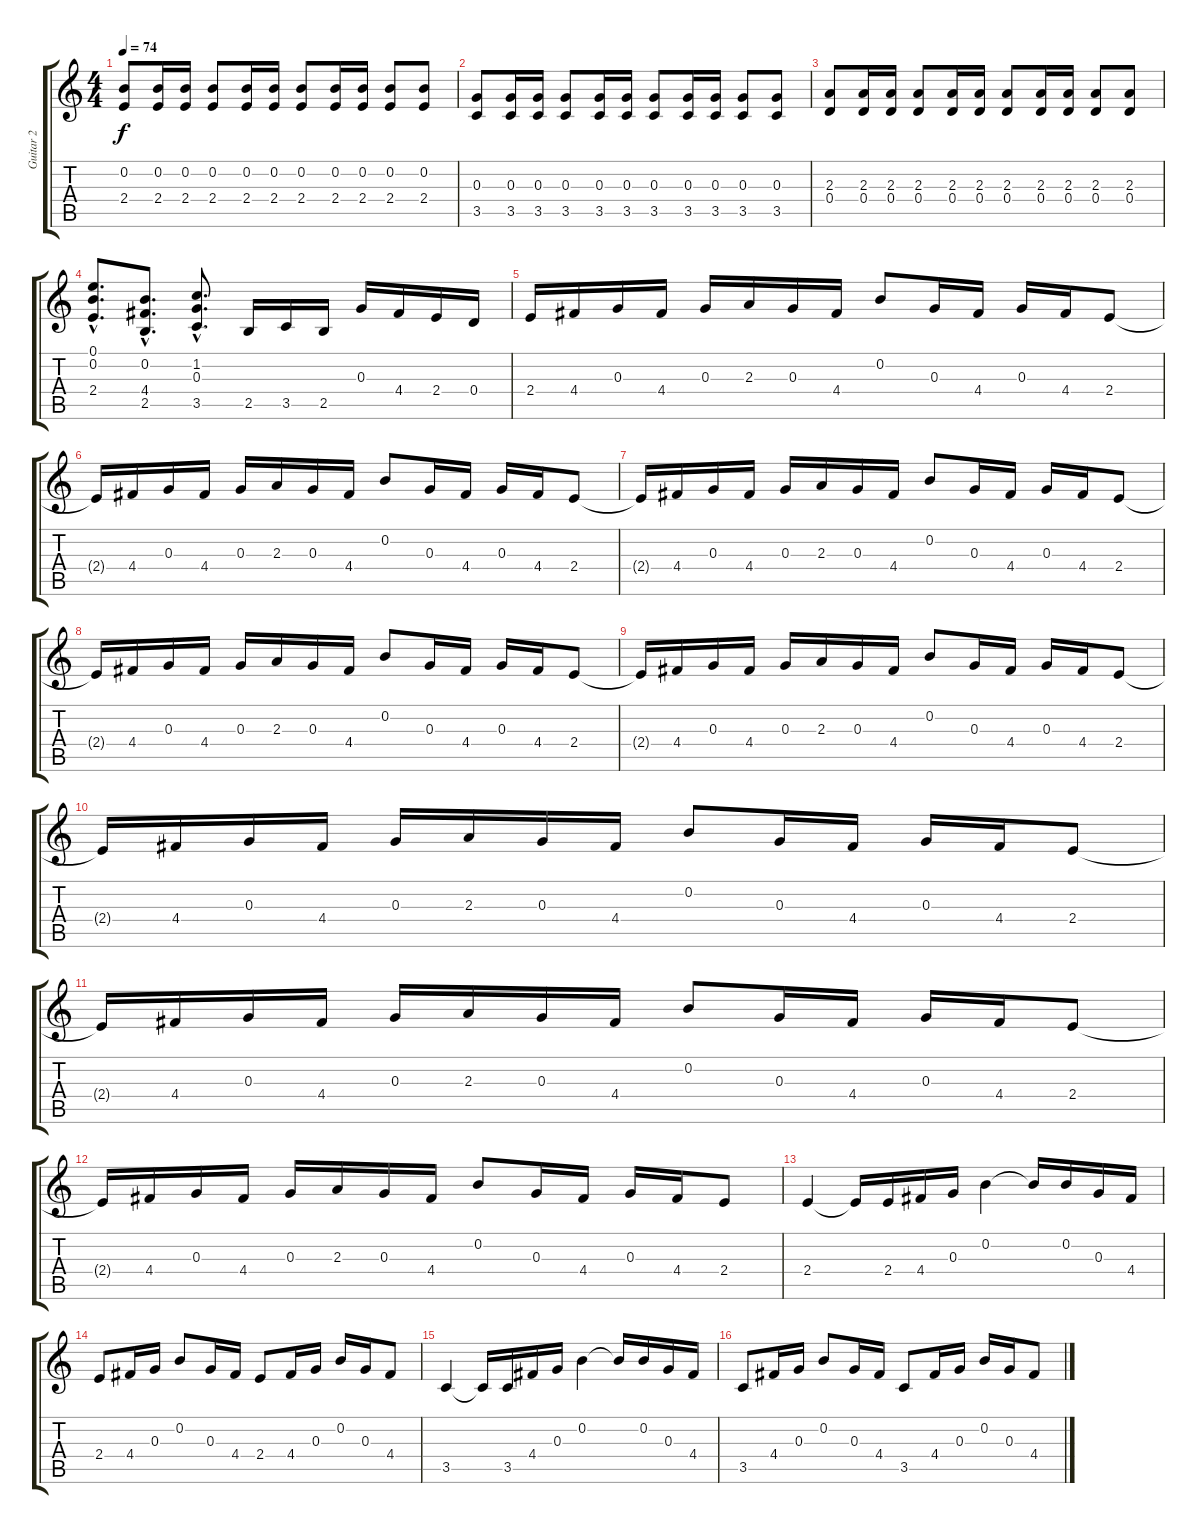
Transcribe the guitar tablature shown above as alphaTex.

\track ("Guitar 2" "Guitar 2") {instrument distortionguitar}
\staff {score tabs}
\tuning (E4 B3 G3 D3 A2 E2) {hide}
\ts (4 4)
\tempo 74
\clef g2
\ks c
(0.2 2.4).8{dy f} (0.2 2.4).16 (0.2 2.4).16 (0.2 2.4).8 (0.2 2.4).16 (0.2 2.4).16 (0.2 2.4).8 (0.2 2.4).16 (0.2 2.4).16 (0.2 2.4).8 (0.2 2.4).8 |
(0.3 3.5).8 (0.3 3.5).16 (0.3 3.5).16 (0.3 3.5).8 (0.3 3.5).16 (0.3 3.5).16 (0.3 3.5).8 (0.3 3.5).16 (0.3 3.5).16 (0.3 3.5).8 (0.3 3.5).8 |
(2.3 0.4).8 (2.3 0.4).16 (2.3 0.4).16 (2.3 0.4).8 (2.3 0.4).16 (2.3 0.4).16 (2.3 0.4).8 (2.3 0.4).16 (2.3 0.4).16 (2.3 0.4).8 (2.3 0.4).8 |
(0.1{hac} 0.2{hac} 2.4{hac}).8{d} (0.2{hac} 4.4{hac} 2.5{hac}).8{d} (1.2{hac} 0.3{hac} 3.5{hac}).8{d} 2.5.16 3.5.16 2.5.16 0.3.16 4.4.16 2.4.16 0.4.16 |
2.4.16 4.4.16 0.3.16 4.4.16 0.3.16 2.3.16 0.3.16 4.4.16 0.2.8 0.3.16 4.4.16 0.3.16 4.4.16 2.4.8 |
2.4{t}.16 4.4.16 0.3.16 4.4.16 0.3.16 2.3.16 0.3.16 4.4.16 0.2.8 0.3.16 4.4.16 0.3.16 4.4.16 2.4.8 |
2.4{t}.16 4.4.16 0.3.16 4.4.16 0.3.16 2.3.16 0.3.16 4.4.16 0.2.8 0.3.16 4.4.16 0.3.16 4.4.16 2.4.8 |
2.4{t}.16 4.4.16 0.3.16 4.4.16 0.3.16 2.3.16 0.3.16 4.4.16 0.2.8 0.3.16 4.4.16 0.3.16 4.4.16 2.4.8 |
2.4{t}.16 4.4.16 0.3.16 4.4.16 0.3.16 2.3.16 0.3.16 4.4.16 0.2.8 0.3.16 4.4.16 0.3.16 4.4.16 2.4.8 |
2.4{t}.16 4.4.16 0.3.16 4.4.16 0.3.16 2.3.16 0.3.16 4.4.16 0.2.8 0.3.16 4.4.16 0.3.16 4.4.16 2.4.8 |
2.4{t}.16 4.4.16 0.3.16 4.4.16 0.3.16 2.3.16 0.3.16 4.4.16 0.2.8 0.3.16 4.4.16 0.3.16 4.4.16 2.4.8 |
2.4{t}.16 4.4.16 0.3.16 4.4.16 0.3.16 2.3.16 0.3.16 4.4.16 0.2.8 0.3.16 4.4.16 0.3.16 4.4.16 2.4.8 |
2.4.4 2.4{t}.16 2.4.16 4.4.16 0.3.16 0.2.4 0.2{t}.16 0.2.16 0.3.16 4.4.16 |
2.4.8 4.4.16 0.3.16 0.2.8 0.3.16 4.4.16 2.4.8 4.4.16 0.3.16 0.2.16 0.3.16 4.4.8 |
3.5.4 3.5{t}.16 3.5.16 4.4.16 0.3.16 0.2.4 0.2{t}.16 0.2.16 0.3.16 4.4.16 |
3.5.8 4.4.16 0.3.16 0.2.8 0.3.16 4.4.16 3.5.8 4.4.16 0.3.16 0.2.16 0.3.16 4.4.8
